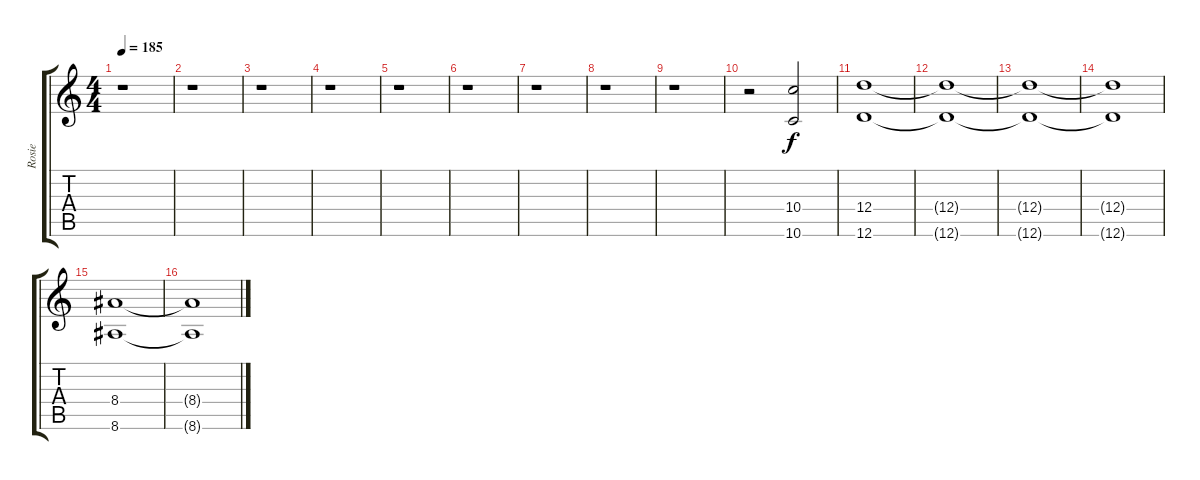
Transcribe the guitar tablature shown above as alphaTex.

\track ("Rosie" "Rosie") {instrument stringensemble1}
\staff {score tabs}
\tuning (E5 B4 G4 D4 A3 D3) {hide}
\ts (4 4)
\tempo 185
\clef g2
\ks c
r.1{dy f} |
r.1 |
r.1 |
r.1 |
r.1 |
r.1 |
r.1 |
r.1 |
r.1 |
r.2 (10.4 10.6).2{volume 12 balance 9} |
(12.4 12.6).1 |
(12.4{t} 12.6{t}).1 |
(12.4{t} 12.6{t}).1 |
(12.4{t} 12.6{t}).1 |
(8.4 8.6).1 |
(8.4{t} 8.6{t}).1
